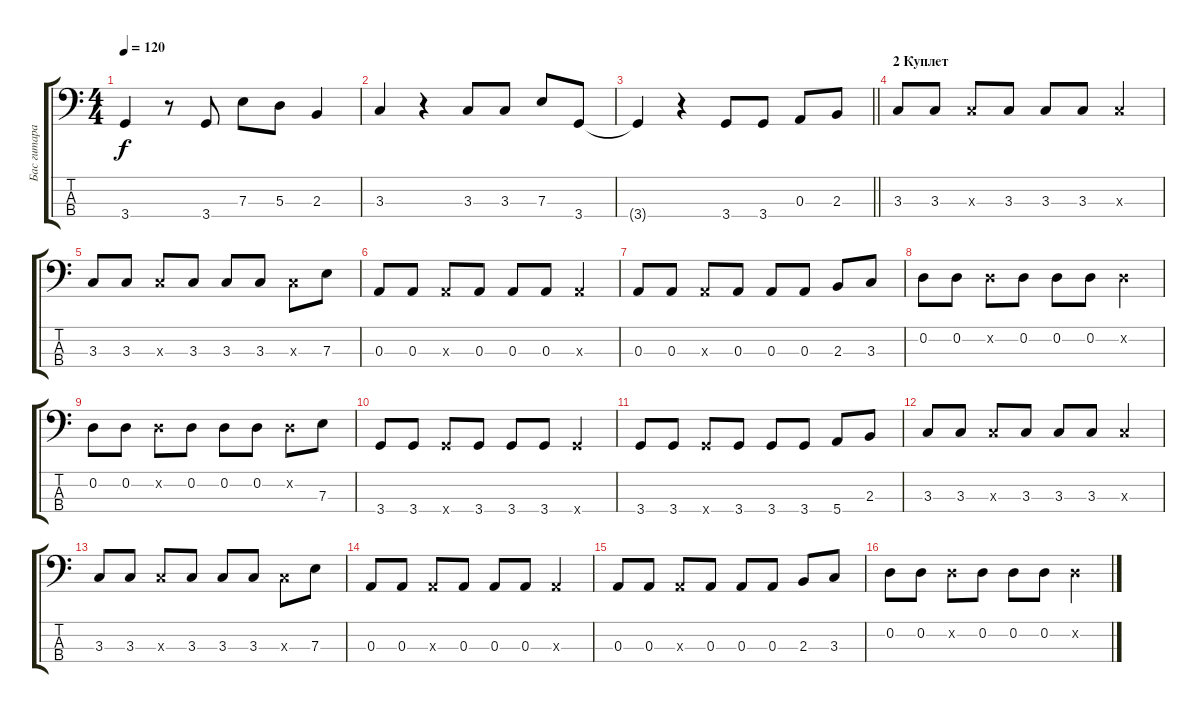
\track ("Бас гитара" "Бас гитара") {instrument electricbassfinger}
\staff {score tabs}
\tuning (G2 D2 A1 E1) {hide}
\ts (4 4)
\tempo 120
\clef f4
\ks c
3.4{t}.4{dy f} r.8 3.4.8 7.3.8 5.3.8 2.3.4 |
3.3.4 r.4 3.3.8 3.3.8 7.3.8 3.4.8 |
\barLineRight lightlight
3.4{t}.4 r.4 3.4.8 3.4.8 0.3.8 2.3.8 |
\section ("" "2 Куплет")
3.3.8 3.3.8 3.3{x}.8 3.3.8 3.3.8 3.3.8 3.3{x}.4 |
3.3.8 3.3.8 3.3{x}.8 3.3.8 3.3.8 3.3.8 3.3{x}.8 7.3.8 |
0.3.8 0.3.8 0.3{x}.8 0.3.8 0.3.8 0.3.8 0.3{x}.4 |
0.3.8 0.3.8 0.3{x}.8 0.3.8 0.3.8 0.3.8 2.3.8 3.3.8 |
0.2.8 0.2.8 0.2{x}.8 0.2.8 0.2.8 0.2.8 0.2{x}.4 |
0.2.8 0.2.8 0.2{x}.8 0.2.8 0.2.8 0.2.8 0.2{x}.8 7.3.8 |
3.4.8 3.4.8 3.4{x}.8 3.4.8 3.4.8 3.4.8 3.4{x}.4 |
3.4.8 3.4.8 3.4{x}.8 3.4.8 3.4.8 3.4.8 5.4.8 2.3.8 |
3.3.8 3.3.8 3.3{x}.8 3.3.8 3.3.8 3.3.8 3.3{x}.4 |
3.3.8 3.3.8 3.3{x}.8 3.3.8 3.3.8 3.3.8 3.3{x}.8 7.3.8 |
0.3.8 0.3.8 0.3{x}.8 0.3.8 0.3.8 0.3.8 0.3{x}.4 |
0.3.8 0.3.8 0.3{x}.8 0.3.8 0.3.8 0.3.8 2.3.8 3.3.8 |
0.2.8 0.2.8 0.2{x}.8 0.2.8 0.2.8 0.2.8 0.2{x}.4
